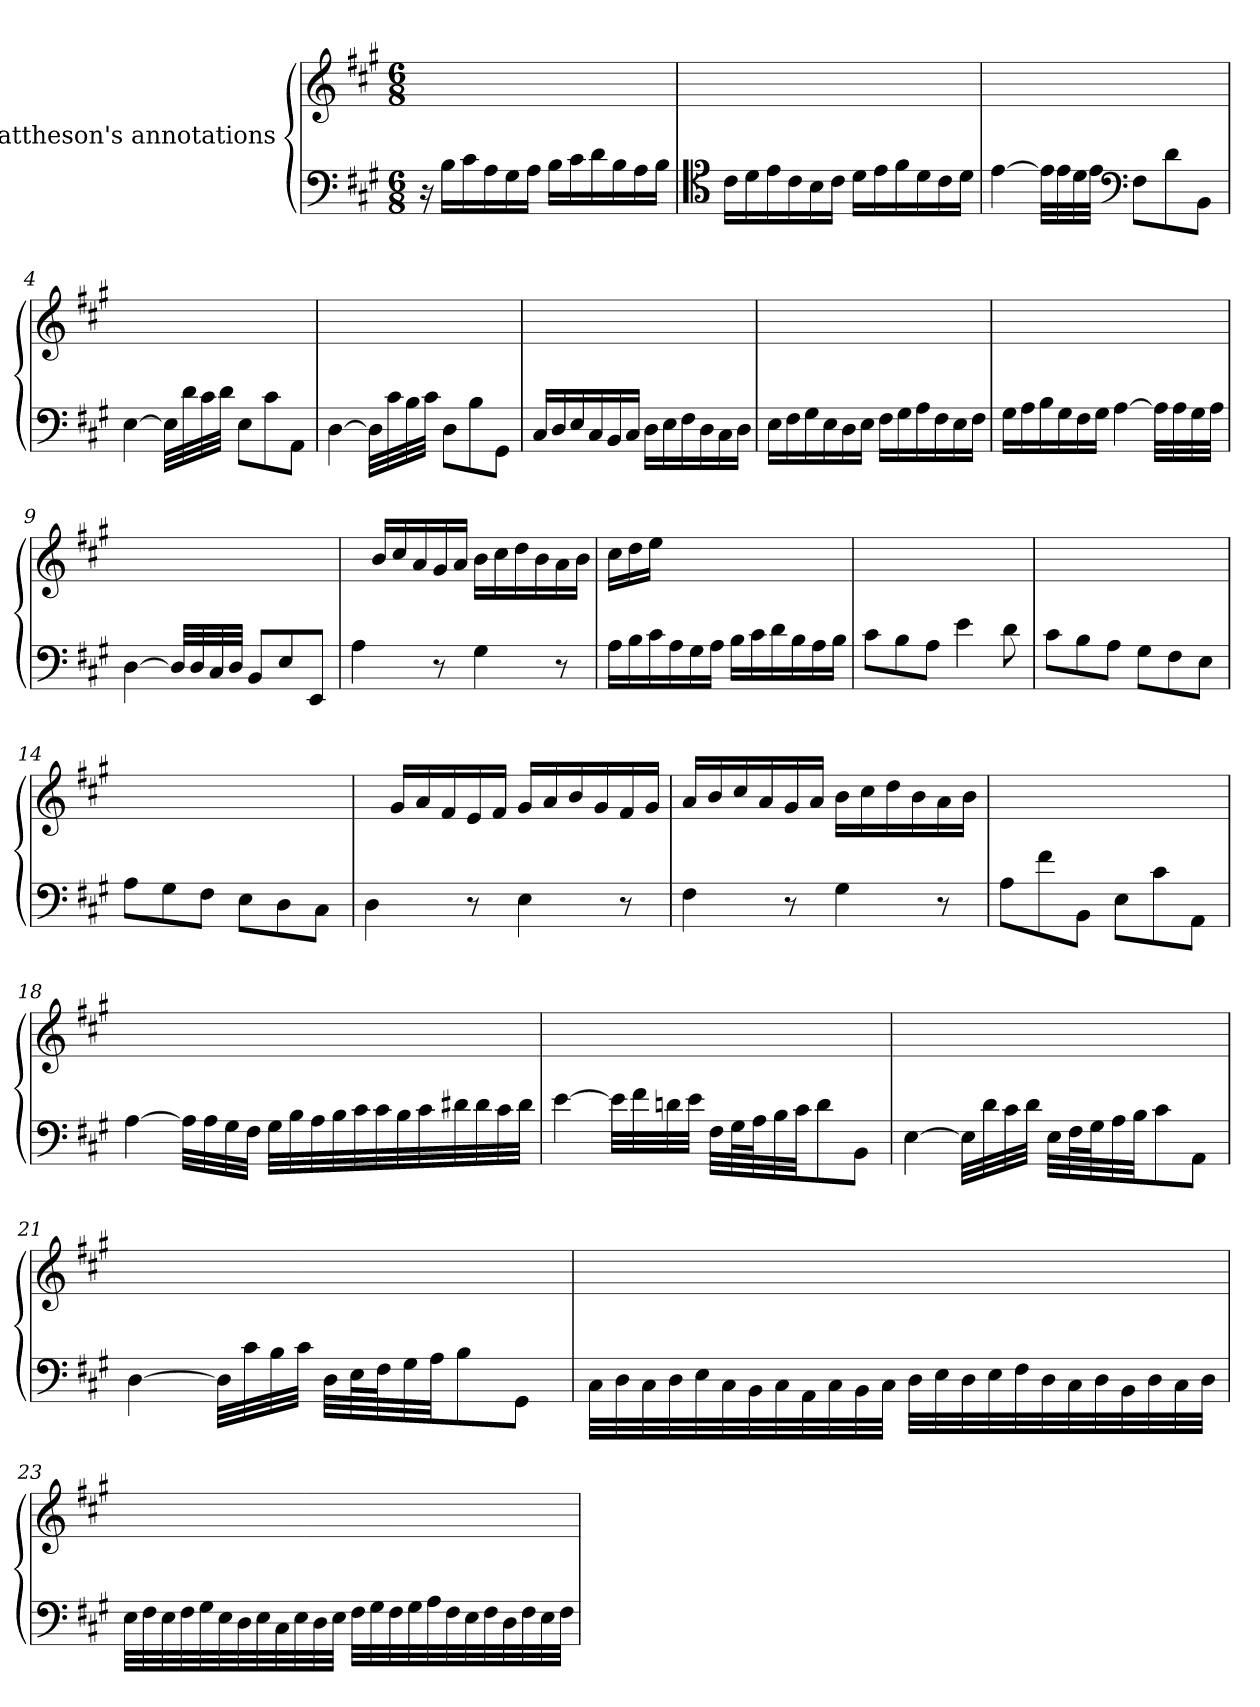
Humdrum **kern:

**kern	**dynam	**kern
*part2	*part2	*part1
*staff2	*staff2	*staff1
*	*	*I"Mattheson's annotations
*clefF4	*	*clefG2
*k[f#c#g#]	*	*k[f#c#g#]
*A:	*	*A:
*M6/8	*	*M6/8
=1	=1	=1
!	!LO:DY:a	!
16r	A giusto tempo.	2.ryy
16B\LL	.	.
16c#\	.	.
16A\	.	.
16G#\	.	.
16A\JJ	.	.
16B\LL	.	.
16c#\	.	.
16d\	.	.
16B\	.	.
16A\	.	.
16B\JJ	.	.
=2	=2	=2
*clefC4	*	*
16c#\LL	.	2.ryy
16d\	.	.
16e\	.	.
16c#\	.	.
16B\	.	.
16c#\JJ	.	.
16d\LL	.	.
16e\	.	.
16f#\	.	.
16d\	.	.
16c#\	.	.
16d\JJ	.	.
=3	=3	=3
[4e\	.	2.ryy
32e\LLL]	.	.
32e\	.	.
32d\	.	.
32e\JJJ	.	.
*clefF4	*	*
8F#\L	.	.
8d\	.	.
8BB\J	.	.
=4	=4	=4
[4E\	.	2.ryy
32E\LLL]	.	.
32d\	.	.
32c#\	.	.
32d\JJJ	.	.
8E\L	.	.
8c#\	.	.
8AA\J	.	.
=5	=5	=5
[4D\	.	2.ryy
32D\LLL]	.	.
32c#\	.	.
32B\	.	.
32c#\JJJ	.	.
8D\L	.	.
8B\	.	.
8GG#\J	.	.
=6	=6	=6
16C#/LL	.	2.ryy
16D/	.	.
16E/	.	.
16C#/	.	.
16BB/	.	.
16C#/JJ	.	.
16D\LL	.	.
16E\	.	.
16F#\	.	.
16D\	.	.
16C#\	.	.
16D\JJ	.	.
=7	=7	=7
16E\LL	.	2.ryy
16F#\	.	.
16G#\	.	.
16E\	.	.
16D\	.	.
16E\JJ	.	.
16F#\LL	.	.
16G#\	.	.
16A\	.	.
16F#\	.	.
16E\	.	.
16F#\JJ	.	.
=8	=8	=8
16G#\LL	.	2.ryy
16A\	.	.
16B\	.	.
16G#\	.	.
16F#\	.	.
16G#\JJ	.	.
[4A\	.	.
32A\LLL]	.	.
32A\	.	.
32G#\	.	.
32A\JJJ	.	.
=9	=9	=9
[4D\	.	2.ryy
32D/LLL]	.	.
32D/	.	.
32C#/	.	.
32D/JJJ	.	.
8BB/L	.	.
8E/	.	.
8EE/J	.	.
=10	=10	=10
4A\	.	16ryy
.	.	16b/LL
.	.	16cc#/
.	.	16a/
8r	.	16g#/
.	.	16a/JJ
4G#\	.	16b\LL
.	.	16cc#\
.	.	16dd\
.	.	16b\
8r	.	16a\
.	.	16b\JJ
=11	=11	=11
16A\LL	.	16cc#\LL
16B\	.	16dd\
16c#\	.	16ee\JJ
16A\	.	2ryy
16G#\	.	.
16A\JJ	.	.
16B\LL	.	.
16c#\	.	.
16d\	.	.
16B\	.	.
16A\	.	.
16B\JJ	.	16ryy
=12	=12	=12
8c#\L	.	2.ryy
8B\	.	.
8A\J	.	.
4e\	.	.
8d\	.	.
=13	=13	=13
8c#\L	.	2.ryy
8B\	.	.
8A\J	.	.
8G#\L	.	.
8F#\	.	.
8E\J	.	.
=14	=14	=14
8A\L	.	2.ryy
8G#\	.	.
8F#\J	.	.
8E\L	.	.
8D\	.	.
8C#\J	.	.
=15	=15	=15
4D\	.	16ryy
.	.	16g#/LL
.	.	16a/
.	.	16f#/
8r	.	16e/
.	.	16f#/JJ
4E\	.	16g#/LL
.	.	16a/
.	.	16b/
.	.	16g#/
8r	.	16f#/
.	.	16g#/JJ
=16	=16	=16
4F#\	.	16a/LL
.	.	16b/
.	.	16cc#/
.	.	16a/
8r	.	16g#/
.	.	16a/JJ
4G#\	.	16b\LL
.	.	16cc#\
.	.	16dd\
.	.	16b\
8r	.	16a\
.	.	16b\JJ
=17	=17	=17
8A\L	.	2.ryy
8f#\	.	.
8BB\J	.	.
8E\L	.	.
8c#\	.	.
8AA\J	.	.
=18	=18	=18
[4A\	.	2.ryy
32A\LLL]	.	.
32A\	.	.
32G#\	.	.
32F#\JJJ	.	.
32G#\LLL	.	.
32B\	.	.
32A\	.	.
32B\	.	.
32c#\	.	.
32c#\	.	.
32B\	.	.
32c#\	.	.
32d#X\	.	.
32d#\	.	.
32c#\	.	.
32d#\JJJ	.	.
=19	=19	=19
[4e\	.	2.ryy
32e\LLL]	.	.
32f#\	.	.
32dn\	.	.
32e\JJJ	.	.
32F#\LLL	.	.
64G#\L	.	.
64A\J	.	.
32B\	.	.
32c#\JJ	.	.
8d\	.	.
8BB\J	.	.
=20	=20	=20
[4E\	.	2.ryy
32E\LLL]	.	.
32d\	.	.
32c#\	.	.
32d\JJJ	.	.
32E\LLL	.	.
64F#\L	.	.
64G#\J	.	.
32A\	.	.
32B\JJ	.	.
8c#\	.	.
8AA\J	.	.
=21	=21	=21
[4D\	.	2.ryy
32D\LLL]	.	.
32c#\	.	.
32B\	.	.
32c#\JJJ	.	.
32D\LLL	.	.
64E\L	.	.
64F#\J	.	.
32G#\	.	.
32A\JJ	.	.
8B\	.	.
8GG#\J	.	.
=22	=22	=22
32C#\LLL	.	2.ryy
32D\	.	.
32C#\	.	.
32D\	.	.
32E\	.	.
32C#\	.	.
32BB\	.	.
32C#\	.	.
32AA\	.	.
32C#\	.	.
32BB\	.	.
32C#\JJJ	.	.
32D\LLL	.	.
32E\	.	.
32D\	.	.
32E\	.	.
32F#\	.	.
32D\	.	.
32C#\	.	.
32D\	.	.
32BB\	.	.
32D\	.	.
32C#\	.	.
32D\JJJ	.	.
=23	=23	=23
32E\LLL	.	2.ryy
32F#\	.	.
32E\	.	.
32F#\	.	.
32G#\	.	.
32E\	.	.
32D\	.	.
32E\	.	.
32C#\	.	.
32E\	.	.
32D\	.	.
32E\JJJ	.	.
32F#\LLL	.	.
32G#\	.	.
32F#\	.	.
32G#\	.	.
32A\	.	.
32F#\	.	.
32E\	.	.
32F#\	.	.
32D\	.	.
32F#\	.	.
32E\	.	.
32F#\JJJ	.	.
=	=	=
*-	*-	*-
